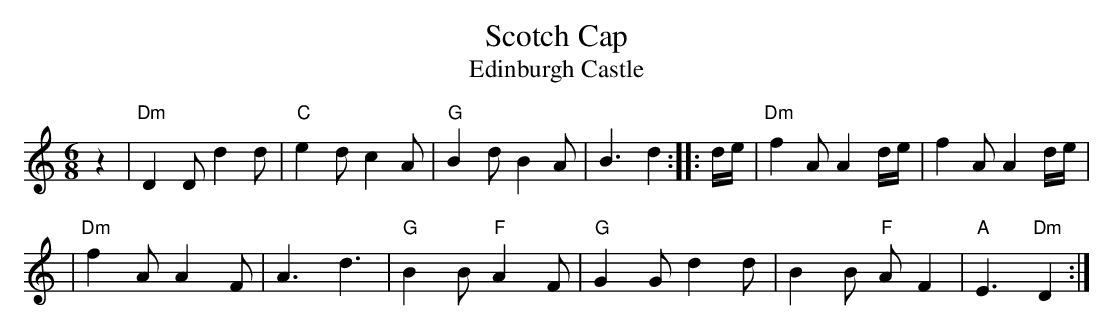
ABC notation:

X:1
T:Scotch Cap
T:Edinburgh Castle
M:6/8
L:1/8
K:DDor
z2 \
| "Dm"D2D d2d | "C"e2d c2A | "G"B2d B2A | B3 d2 :: d/e/ | "Dm"f2A A2 d/e/ | f2A A2 d/e/ |
| "Dm"f2A A2F | A3 d3 | "G"B2B "F"A2F | "G"G2G d2d | B2B "F"AF2 | "A"E3 "Dm"D2 :|
